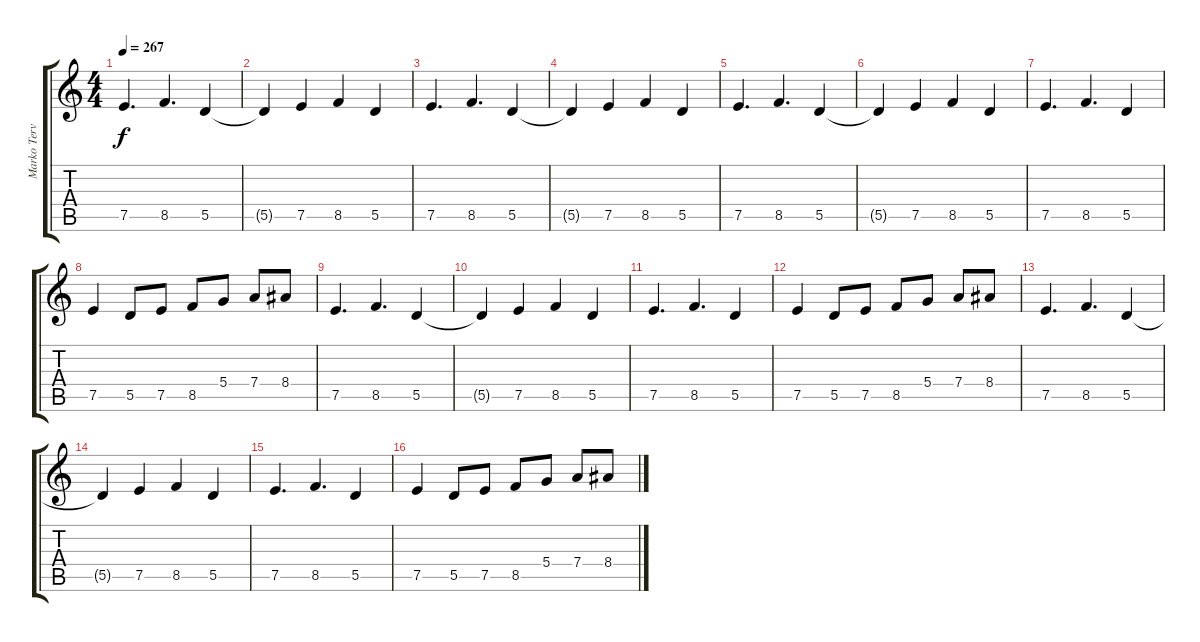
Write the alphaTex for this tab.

\track ("Marko Tervonen" "Marko Terv") {instrument distortionguitar}
\staff {score tabs}
\tuning (E4 B3 G3 D3 A2 E2) {hide}
\ts (4 4)
\tempo 267
\clef g2
\ks c
7.5.4{d dy f} 8.5.4{d} 5.5.4 |
5.5{t}.4 7.5.4 8.5.4 5.5.4 |
7.5.4{d} 8.5.4{d} 5.5.4 |
5.5{t}.4 7.5.4 8.5.4 5.5.4 |
7.5.4{d} 8.5.4{d} 5.5.4 |
5.5{t}.4 7.5.4 8.5.4 5.5.4 |
7.5.4{d} 8.5.4{d} 5.5.4 |
7.5.4 5.5.8 7.5.8 8.5.8 5.4.8 7.4.8 8.4.8 |
7.5.4{d} 8.5.4{d} 5.5.4 |
5.5{t}.4 7.5.4 8.5.4 5.5.4 |
7.5.4{d} 8.5.4{d} 5.5.4 |
7.5.4 5.5.8 7.5.8 8.5.8 5.4.8 7.4.8 8.4.8 |
7.5.4{d} 8.5.4{d} 5.5.4 |
5.5{t}.4 7.5.4 8.5.4 5.5.4 |
7.5.4{d} 8.5.4{d} 5.5.4 |
7.5.4 5.5.8 7.5.8 8.5.8 5.4.8 7.4.8 8.4.8
